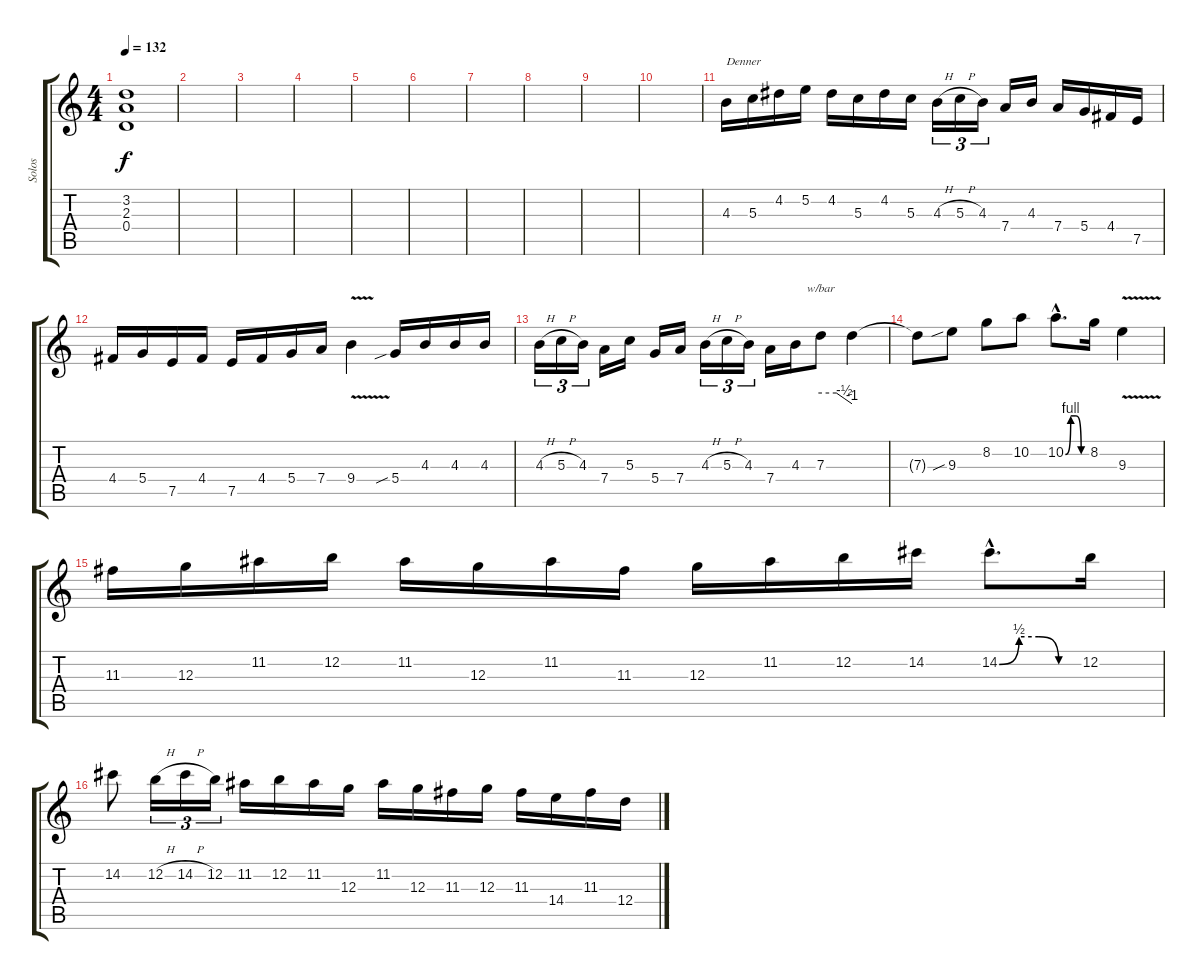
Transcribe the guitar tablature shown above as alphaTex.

\track ("Solos" "Solos") {instrument distortionguitar}
\staff {score tabs}
\tuning (E4 B3 G3 D3 A2 E2) {hide}
\ts (4 4)
\tempo 132
\clef g2
\ks c
(3.2{t} 2.3{t} 0.4{t}).1{dy f} |
|
|
|
|
|
|
|
|
|
4.3.16{txt "Denner" volume 16} 5.3.16 4.2.16 5.2.16 4.2.16 5.3.16 4.2.16 5.3.16 4.3{h}.16{tu (3 2)} 5.3{h}.16{tu (3 2)} 4.3.16{tu (3 2)} 7.4.16 4.3.16 7.4.16 5.4.16 4.4.16 7.5.16 |
4.4.16 5.4.16 7.5.16 4.4.16 7.5.16 4.4.16 5.4.16 7.4.16 9.4{v}.4 5.4{sib}.16 4.3.16 4.3.16 4.3.16 |
4.3{h}.16{tu (3 2)} 5.3{h}.16{tu (3 2)} 4.3.16{tu (3 2)} 7.4.16 5.3.16 5.4.16 7.4.16 4.3{h}.16{tu (3 2)} 5.3{h}.16{tu (3 2)} 4.3.16{tu (3 2)} 7.4.16 4.3.16 7.3.8{tbe (custom default 0 0 30 0 45 -2 60 -4)} 7.3{t}.4 |
7.3{t}.8 9.3{sib}.8 8.2.8 10.2.8 10.2{be (custom 0 0 15 4 30 4 45 0 60 0) hac}.8{d} 8.2.16 9.3{v}.4 |
11.3.16 12.3.16 11.2.16 12.2.16 11.2.16 12.3.16 11.2.16 11.3.16 12.3.16 11.2.16 12.2.16 14.2.16 14.2{be (custom 0 0 15 2 30 2 45 0 60 0) hac}.8{d} 12.2.16 |
14.2.8 12.2{h}.16{tu (3 2)} 14.2{h}.16{tu (3 2)} 12.2.16{tu (3 2)} 11.2.16 12.2.16 11.2.16 12.3.16 11.2.16 12.3.16 11.3.16 12.3.16 11.3.16 14.4.16 11.3.16 12.4.16
